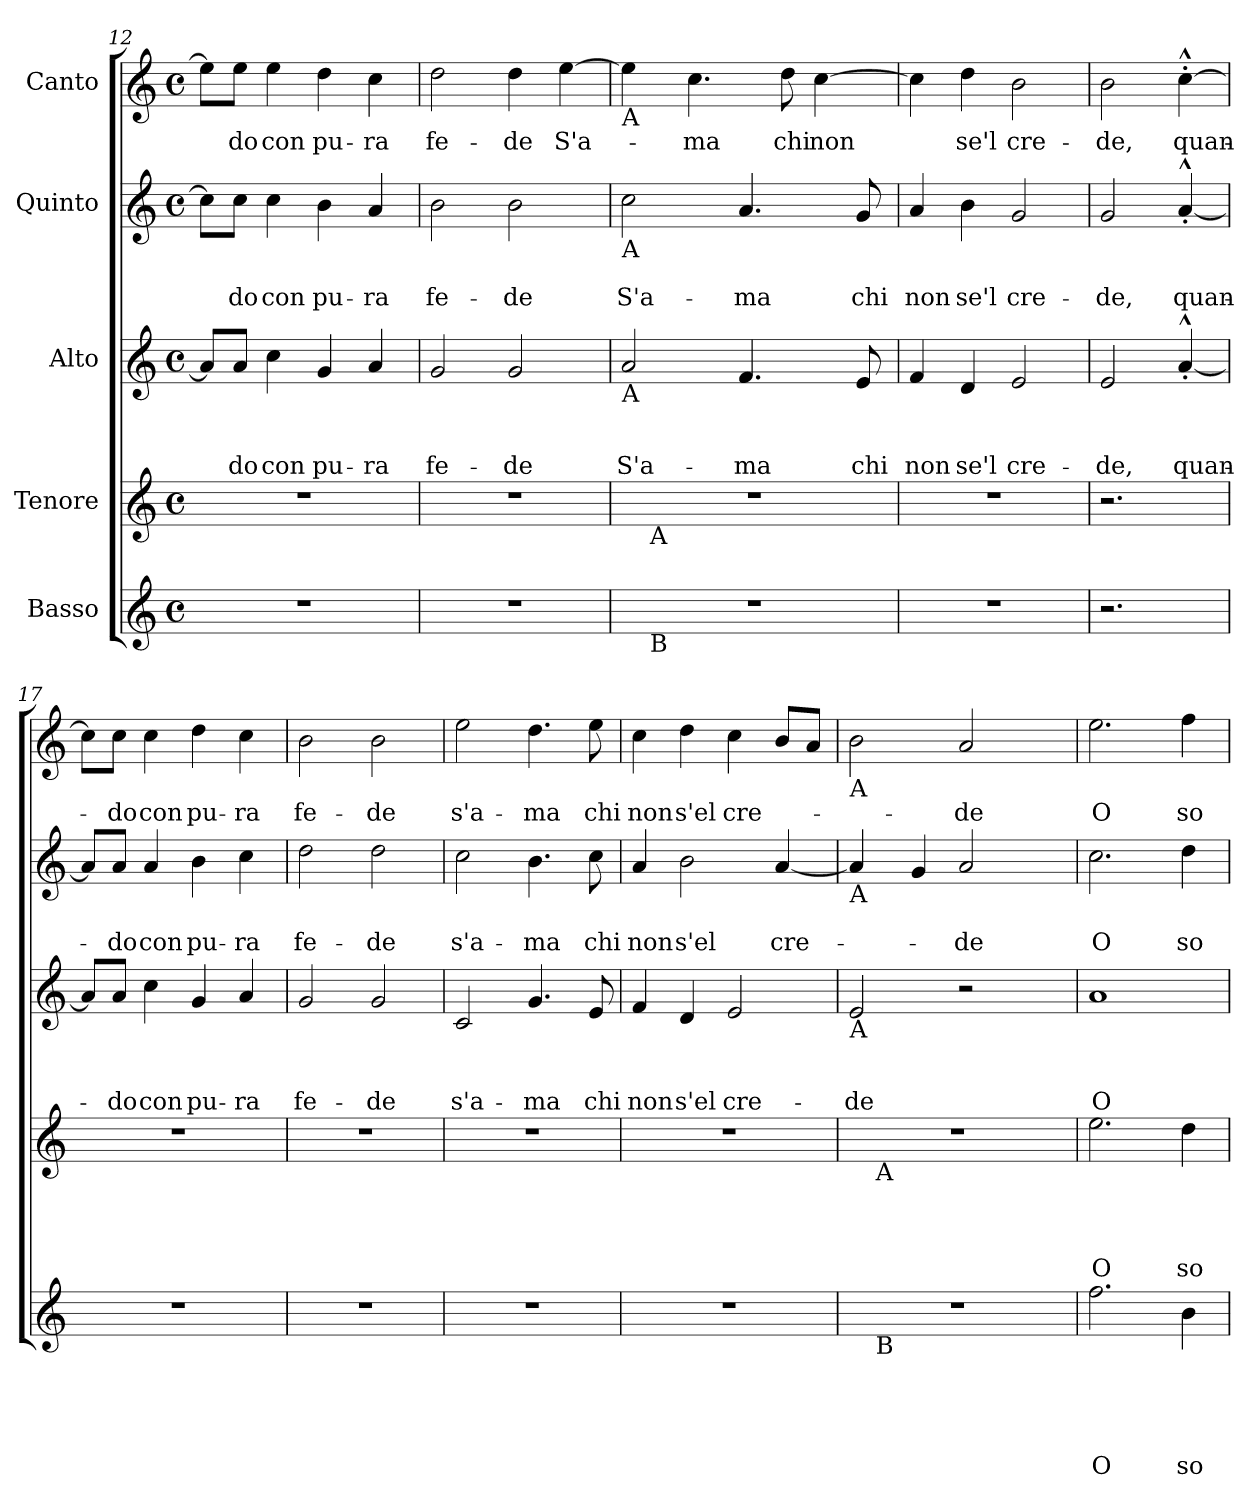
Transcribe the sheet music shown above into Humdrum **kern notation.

**kern	**text	**text	**text	**text	**text	**kern	**text	**text	**text	**text	**kern	**text	**text	**text	**kern	**text	**text	**kern	**text
*part5	*part5	*part5	*part5	*part5	*part5	*part4	*part4	*part4	*part4	*part4	*part3	*part3	*part3	*part3	*part2	*part2	*part2	*part1	*part1
*staff5	*staff5	*staff5	*staff5	*staff5	*staff5	*staff4	*staff4	*staff4	*staff4	*staff4	*staff3	*staff3	*staff3	*staff3	*staff2	*staff2	*staff2	*staff1	*staff1
*I"Basso	*	*	*	*	*	*I"Tenore	*	*	*	*	*I"Alto	*	*	*	*I"Quinto	*	*	*I"Canto	*
*clefG2	*	*	*	*	*	*clefG2	*	*	*	*	*clefG2	*	*	*	*clefG2	*	*	*clefG2	*
*k[]	*	*	*	*	*	*k[]	*	*	*	*	*k[]	*	*	*	*k[]	*	*	*k[]	*
*C:	*	*	*	*	*	*C:	*	*	*	*	*C:	*	*	*	*C:	*	*	*C:	*
*M4/4	*	*	*	*	*	*M4/4	*	*	*	*	*M4/4	*	*	*	*M4/4	*	*	*M4/4	*
*met(c)	*	*	*	*	*	*met(c)	*	*	*	*	*met(c)	*	*	*	*met(c)	*	*	*met(c)	*
=12	=12	=12	=12	=12	=12	=12	=12	=12	=12	=12	=12	=12	=12	=12	=12	=12	=12	=12	=12
1r	.	.	.	.	.	1r	.	.	.	.	8a/L]	.	.	.	8cc\L]	.	.	8ee\L]	.
!	!	!	!	!	!	!	!	!	!	!	!	!	!	!LO:LY:b	!	!	!LO:LY:b	!	!LO:LY:b
.	.	.	.	.	.	.	.	.	.	.	8a/J	.	.	-do	8cc\J	.	-do	8ee\J	-do
!	!	!	!	!	!	!	!	!	!	!	!	!	!	!LO:LY:b	!	!	!LO:LY:b	!	!LO:LY:b
.	.	.	.	.	.	.	.	.	.	.	4cc\	.	.	con	4cc\	.	con	4ee\	con
!	!	!	!	!	!	!	!	!	!	!	!	!	!	!LO:LY:b	!	!	!LO:LY:b	!	!LO:LY:b
.	.	.	.	.	.	.	.	.	.	.	4g/	.	.	pu-	4b\	.	pu-	4dd\	pu-
!	!	!	!	!	!	!	!	!	!	!	!	!	!	!LO:LY:b	!	!	!LO:LY:b	!	!LO:LY:b
.	.	.	.	.	.	.	.	.	.	.	4a/	.	.	-ra	4a/	.	-ra	4cc\	-ra
=13	=13	=13	=13	=13	=13	=13	=13	=13	=13	=13	=13	=13	=13	=13	=13	=13	=13	=13	=13
!	!	!	!	!	!	!	!	!	!	!	!	!	!	!LO:LY:b	!	!	!LO:LY:b	!	!LO:LY:b
1r	.	.	.	.	.	1r	.	.	.	.	2g/	.	.	fe-	2b\	.	fe-	2dd\	fe-
!	!	!	!	!	!	!	!	!	!	!	!	!	!	!LO:LY:b	!	!	!LO:LY:b	!	!LO:LY:b
.	.	.	.	.	.	.	.	.	.	.	2g/	.	.	-de	2b\	.	-de	4dd\	-de
!	!	!	!	!	!	!	!	!	!	!	!	!	!	!	!	!	!	!	!LO:LY:b
.	.	.	.	.	.	.	.	.	.	.	.	.	.	.	.	.	.	[<4ee\	S'a-
!!LO:PB:g=z
=14	=14	=14	=14	=14	=14	=14	=14	=14	=14	=14	=14	=14	=14	=14	=14	=14	=14	=14	=14
!	!	!	!	!	!	!	!	!	!	!	!	!	!	!	!	!	!	!LO:TX:b:t=A	!
!	!	!	!	!	!	!	!	!	!	!	!	!	!	!	!LO:TX:b:t=A	!	!	!	!
!	!	!	!	!	!	!	!	!	!	!	!LO:TX:b:t=A	!	!	!	!	!	!	!	!
!	!	!	!	!	!	!	!	!	!	!	!	!	!	!LO:LY:b	!	!	!LO:LY:b	!	!
*^	*	*	*	*	*	*^	*	*	*	*	*	*	*	*	*	*	*	*	*
1r	16.ryy	.	.	.	.	.	1r	16.ryy	.	.	.	.	2a/	.	.	S'a-	2cc\	.	S'a-	4ee\]	.
!	!	!	!	!	!	!	!	!LO:TX:b:t=A	!	!	!	!	!	!	!	!	!	!	!	!	!
!	!LO:TX:b:t=B	!	!	!	!	!	!	!	!	!	!	!	!	!	!	!	!	!	!	!	!
.	2ryy	.	.	.	.	.	.	2ryy	.	.	.	.	.	.	.	.	.	.	.	.	.
!	!	!	!	!	!	!	!	!	!	!	!	!	!	!	!	!	!	!	!	!	!LO:LY:b
.	.	.	.	.	.	.	.	.	.	.	.	.	.	.	.	.	.	.	.	4.cc\	-ma
!	!	!	!	!	!	!	!	!	!	!	!	!	!	!	!	!LO:LY:b	!	!	!LO:LY:b	!	!
.	.	.	.	.	.	.	.	.	.	.	.	.	4.f/	.	.	-ma	4.a/	.	-ma	.	.
.	4ryy	.	.	.	.	.	.	4ryy	.	.	.	.	.	.	.	.	.	.	.	.	.
!	!	!	!	!	!	!	!	!	!	!	!	!	!	!	!	!	!	!	!	!	!LO:LY:b
.	.	.	.	.	.	.	.	.	.	.	.	.	.	.	.	.	.	.	.	8dd\	chi
!	!	!	!	!	!	!	!	!	!	!	!	!	!	!	!	!	!	!	!	!	!LO:LY:b
.	.	.	.	.	.	.	.	.	.	.	.	.	.	.	.	.	.	.	.	[>4cc\	non
.	8ryy	.	.	.	.	.	.	8ryy	.	.	.	.	.	.	.	.	.	.	.	.	.
!	!	!	!	!	!	!	!	!	!	!	!	!	!	!	!	!LO:LY:b	!	!	!LO:LY:b	!	!
.	.	.	.	.	.	.	.	.	.	.	.	.	8e/	.	.	chi	8g/	.	chi	.	.
.	32ryy	.	.	.	.	.	.	32ryy	.	.	.	.	.	.	.	.	.	.	.	.	.
=15	=15	=15	=15	=15	=15	=15	=15	=15	=15	=15	=15	=15	=15	=15	=15	=15	=15	=15	=15	=15	=15
!	!	!	!	!	!	!	!	!	!	!	!	!	!	!	!	!LO:LY:b	!	!	!LO:LY:b	!	!
*v	*v	*	*	*	*	*	*	*	*	*	*	*	*	*	*	*	*	*	*	*	*
*	*	*	*	*	*	*v	*v	*	*	*	*	*	*	*	*	*	*	*	*	*
1r	.	.	.	.	.	1r	.	.	.	.	4f/	.	.	non	4a/	.	non	4cc\]	.
!	!	!	!	!	!	!	!	!	!	!	!	!	!	!LO:LY:b	!	!	!LO:LY:b	!	!LO:LY:b
.	.	.	.	.	.	.	.	.	.	.	4d/	.	.	se'l	4b\	.	se'l	4dd\	se'l
!	!	!	!	!	!	!	!	!	!	!	!	!	!	!LO:LY:b	!	!	!LO:LY:b	!	!LO:LY:b
.	.	.	.	.	.	.	.	.	.	.	2e/	.	.	cre-	2g/	.	cre-	2b\	cre-
=16	=16	=16	=16	=16	=16	=16	=16	=16	=16	=16	=16	=16	=16	=16	=16	=16	=16	=16	=16
!	!	!	!	!	!	!	!	!	!	!	!	!	!	!LO:LY:b	!	!	!LO:LY:b	!	!LO:LY:b
2.r	.	.	.	.	.	2.r	.	.	.	.	2e/	.	.	-de,	2g/	.	-de,	2b\	-de,
!	!	!	!	!	!	!	!	!	!	!	!	!	!	!LO:LY:b	!	!	!LO:LY:b	!	!LO:LY:b
.	.	.	.	.	.	.	.	.	.	.	[<4a^^<'</	.	.	quan-	[<4a^^<'</	.	quan-	[>4cc^^>'>\	quan-
=17	=17	=17	=17	=17	=17	=17	=17	=17	=17	=17	=17	=17	=17	=17	=17	=17	=17	=17	=17
1r	.	.	.	.	.	1r	.	.	.	.	8a/L]	.	.	.	8a/L]	.	.	8cc\L]	.
!	!	!	!	!	!	!	!	!	!	!	!	!	!	!LO:LY:b	!	!	!LO:LY:b	!	!LO:LY:b
.	.	.	.	.	.	.	.	.	.	.	8a/J	.	.	-do	8a/J	.	-do	8cc\J	-do
!	!	!	!	!	!	!	!	!	!	!	!	!	!	!LO:LY:b	!	!	!LO:LY:b	!	!LO:LY:b
.	.	.	.	.	.	.	.	.	.	.	4cc\	.	.	con	4a/	.	con	4cc\	con
!	!	!	!	!	!	!	!	!	!	!	!	!	!	!LO:LY:b	!	!	!LO:LY:b	!	!LO:LY:b
.	.	.	.	.	.	.	.	.	.	.	4g/	.	.	pu-	4b\	.	pu-	4dd\	pu-
!	!	!	!	!	!	!	!	!	!	!	!	!	!	!LO:LY:b	!	!	!LO:LY:b	!	!LO:LY:b
.	.	.	.	.	.	.	.	.	.	.	4a/	.	.	-ra	4cc\	.	-ra	4cc\	-ra
=18	=18	=18	=18	=18	=18	=18	=18	=18	=18	=18	=18	=18	=18	=18	=18	=18	=18	=18	=18
!	!	!	!	!	!	!	!	!	!	!	!	!	!	!LO:LY:b	!	!	!LO:LY:b	!	!LO:LY:b
1r	.	.	.	.	.	1r	.	.	.	.	2g/	.	.	fe-	2dd\	.	fe-	2b\	fe-
!	!	!	!	!	!	!	!	!	!	!	!	!	!	!LO:LY:b	!	!	!LO:LY:b	!	!LO:LY:b
.	.	.	.	.	.	.	.	.	.	.	2g/	.	.	-de	2dd\	.	-de	2b\	-de
=19	=19	=19	=19	=19	=19	=19	=19	=19	=19	=19	=19	=19	=19	=19	=19	=19	=19	=19	=19
!	!	!	!	!	!	!	!	!	!	!	!	!	!	!LO:LY:b	!	!	!LO:LY:b	!	!LO:LY:b
1r	.	.	.	.	.	1r	.	.	.	.	2c/	.	.	s'a-	2cc\	.	s'a-	2ee\	s'a-
!	!	!	!	!	!	!	!	!	!	!	!	!	!	!LO:LY:b	!	!	!LO:LY:b	!	!LO:LY:b
.	.	.	.	.	.	.	.	.	.	.	4.g/	.	.	-ma	4.b\	.	-ma	4.dd\	-ma
!	!	!	!	!	!	!	!	!	!	!	!	!	!	!LO:LY:b	!	!	!LO:LY:b	!	!LO:LY:b
.	.	.	.	.	.	.	.	.	.	.	8e/	.	.	chi	8cc\	.	chi	8ee\	chi
=20	=20	=20	=20	=20	=20	=20	=20	=20	=20	=20	=20	=20	=20	=20	=20	=20	=20	=20	=20
!	!	!	!	!	!	!	!	!	!	!	!	!	!	!LO:LY:b	!	!	!LO:LY:b	!	!LO:LY:b
1r	.	.	.	.	.	1r	.	.	.	.	4f/	.	.	non	4a/	.	non	4cc\	non
!	!	!	!	!	!	!	!	!	!	!	!	!	!	!LO:LY:b	!	!	!LO:LY:b	!	!LO:LY:b
.	.	.	.	.	.	.	.	.	.	.	4d/	.	.	s'el	2b\	.	s'el	4dd\	s'el
!	!	!	!	!	!	!	!	!	!	!	!	!	!	!LO:LY:b	!	!	!	!	!LO:LY:b
.	.	.	.	.	.	.	.	.	.	.	2e/	.	.	cre-	.	.	.	4cc\	cre-
!	!	!	!	!	!	!	!	!	!	!	!	!	!	!	!	!	!LO:LY:b	!	!
.	.	.	.	.	.	.	.	.	.	.	.	.	.	.	[>4a/	.	cre-	8b/L	.
.	.	.	.	.	.	.	.	.	.	.	.	.	.	.	.	.	.	8a/J	.
!!LO:PB:g=z
=21	=21	=21	=21	=21	=21	=21	=21	=21	=21	=21	=21	=21	=21	=21	=21	=21	=21	=21	=21
!	!	!	!	!	!	!	!	!	!	!	!	!	!	!	!	!	!	!LO:TX:b:t=A	!
!	!	!	!	!	!	!	!	!	!	!	!	!	!	!	!LO:TX:b:t=A	!	!	!	!
!	!	!	!	!	!	!	!	!	!	!	!LO:TX:b:t=A	!	!	!	!	!	!	!	!
!	!	!	!	!	!	!	!	!	!	!	!	!	!	!LO:LY:b	!	!	!	!	!
*^	*	*	*	*	*	*^	*	*	*	*	*	*	*	*	*	*	*	*	*
1r	16.ryy	.	.	.	.	.	1r	16.ryy	.	.	.	.	2e/	.	.	-de	4a/]	.	.	2b\	.
!	!	!	!	!	!	!	!	!LO:TX:b:t=A	!	!	!	!	!	!	!	!	!	!	!	!	!
!	!LO:TX:b:t=B	!	!	!	!	!	!	!	!	!	!	!	!	!	!	!	!	!	!	!	!
.	2ryy	.	.	.	.	.	.	2ryy	.	.	.	.	.	.	.	.	.	.	.	.	.
.	.	.	.	.	.	.	.	.	.	.	.	.	.	.	.	.	4g/	.	.	.	.
!	!	!	!	!	!	!	!	!	!	!	!	!	!	!	!	!	!	!	!LO:LY:b	!	!LO:LY:b
.	.	.	.	.	.	.	.	.	.	.	.	.	2r	.	.	.	2a/	.	-de	2a/	-de
.	4ryy	.	.	.	.	.	.	4ryy	.	.	.	.	.	.	.	.	.	.	.	.	.
.	8ryy	.	.	.	.	.	.	8ryy	.	.	.	.	.	.	.	.	.	.	.	.	.
.	32ryy	.	.	.	.	.	.	32ryy	.	.	.	.	.	.	.	.	.	.	.	.	.
=22	=22	=22	=22	=22	=22	=22	=22	=22	=22	=22	=22	=22	=22	=22	=22	=22	=22	=22	=22	=22	=22
!	!	!	!	!	!	!LO:LY:b	!	!	!	!	!	!LO:LY:b	!	!	!	!LO:LY:b	!	!	!LO:LY:b	!	!LO:LY:b
*v	*v	*	*	*	*	*	*	*	*	*	*	*	*	*	*	*	*	*	*	*	*
*	*	*	*	*	*	*v	*v	*	*	*	*	*	*	*	*	*	*	*	*	*
2.ff\	.	.	.	.	O	2.ee\	.	.	.	O	1a	.	.	O	2.cc\	.	O	2.ee\	O
!	!	!	!	!	!LO:LY:b	!	!	!	!	!LO:LY:b	!	!	!	!	!	!	!LO:LY:b	!	!LO:LY:b
4b\	.	.	.	.	so-	4dd\	.	.	.	so-	.	.	.	.	4dd\	.	so-	4ff\	so-
=	=	=	=	=	=	=	=	=	=	=	=	=	=	=	=	=	=	=	=
*-	*-	*-	*-	*-	*-	*-	*-	*-	*-	*-	*-	*-	*-	*-	*-	*-	*-	*-	*-
